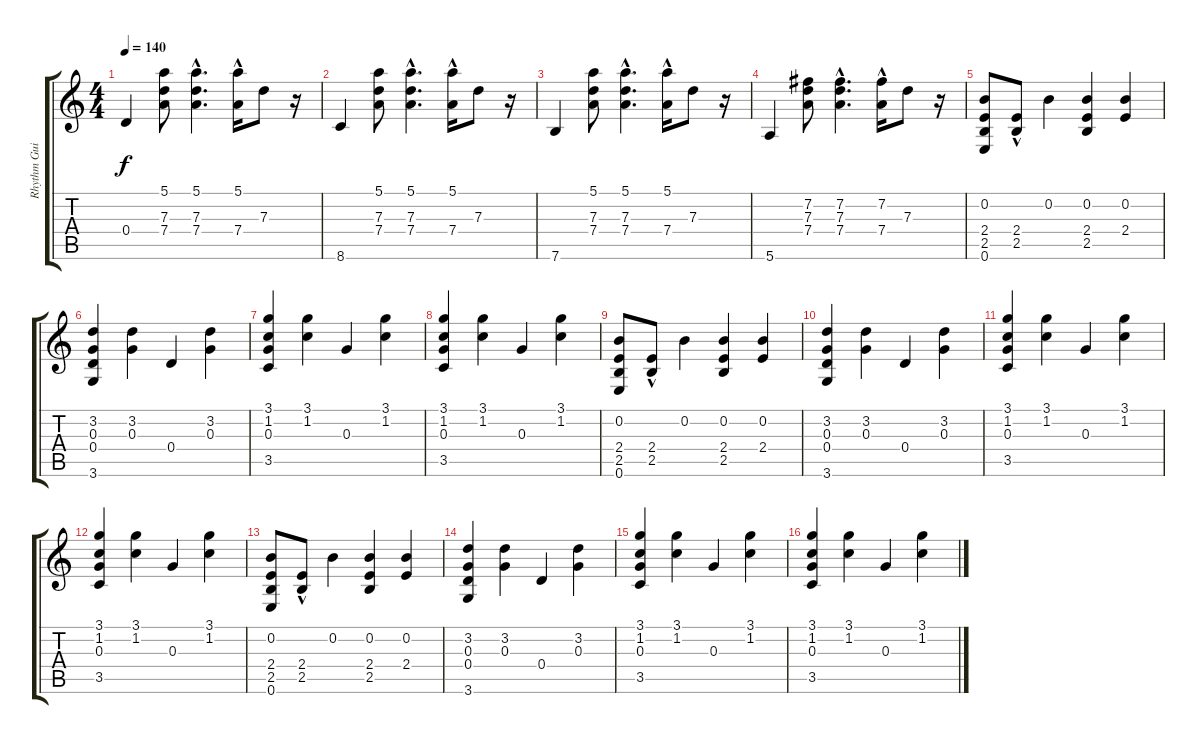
\track ("Rhythm Guitar" "Rhythm Gui") {instrument overdrivenguitar}
\staff {score tabs}
\tuning (E4 B3 G3 D3 A2 E2) {hide}
\ts (4 4)
\tempo 140
\clef g2
\ks c
0.4.4{dy f} (5.1 7.3 7.4).8 (5.1{hac} 7.3{hac} 7.4{hac}).4{d} (5.1{hac} 7.4{hac}).16 7.3.8 r.16 |
8.6.4 (5.1 7.3 7.4).8 (5.1{hac} 7.3{hac} 7.4{hac}).4{d} (5.1{hac} 7.4{hac}).16 7.3.8 r.16 |
7.6.4 (5.1 7.3 7.4).8 (5.1{hac} 7.3{hac} 7.4{hac}).4{d} (5.1{hac} 7.4{hac}).16 7.3.8 r.16 |
5.6.4 (7.2 7.3 7.4).8 (7.2{hac} 7.3{hac} 7.4{hac}).4{d} (7.2{hac} 7.4{hac}).16 7.3.8 r.16 |
(0.2 2.4 2.5 0.6).8 (2.4{hac} 2.5{hac}).8 0.2.4 (0.2 2.4 2.5).4 (0.2 2.4).4 |
(3.2 0.3 0.4 3.6).4 (3.2 0.3).4 0.4.4 (3.2 0.3).4 |
(3.1 1.2 0.3 3.5).4 (3.1 1.2).4 0.3.4 (3.1 1.2).4 |
(3.1 1.2 0.3 3.5).4 (3.1 1.2).4 0.3.4 (3.1 1.2).4 |
(0.2 2.4 2.5 0.6).8 (2.4{hac} 2.5{hac}).8 0.2.4 (0.2 2.4 2.5).4 (0.2 2.4).4 |
(3.2 0.3 0.4 3.6).4 (3.2 0.3).4 0.4.4 (3.2 0.3).4 |
(3.1 1.2 0.3 3.5).4 (3.1 1.2).4 0.3.4 (3.1 1.2).4 |
(3.1 1.2 0.3 3.5).4 (3.1 1.2).4 0.3.4 (3.1 1.2).4 |
(0.2 2.4 2.5 0.6).8 (2.4{hac} 2.5{hac}).8 0.2.4 (0.2 2.4 2.5).4 (0.2 2.4).4 |
(3.2 0.3 0.4 3.6).4 (3.2 0.3).4 0.4.4 (3.2 0.3).4 |
(3.1 1.2 0.3 3.5).4 (3.1 1.2).4 0.3.4 (3.1 1.2).4 |
(3.1 1.2 0.3 3.5).4 (3.1 1.2).4 0.3.4 (3.1 1.2).4
